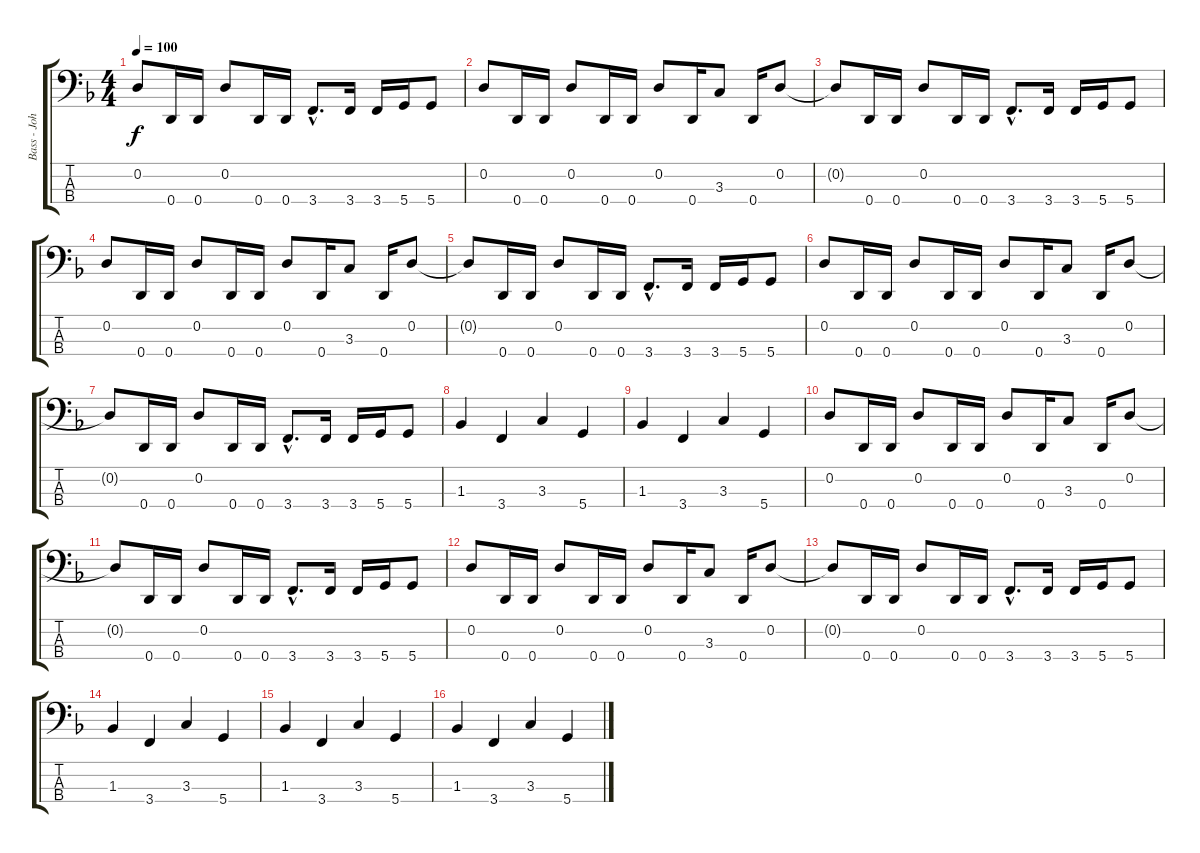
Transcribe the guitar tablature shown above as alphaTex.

\track ("Bass - John Middleton" "Bass - Joh") {instrument electricbasspick}
\staff {score tabs}
\tuning (G2 D2 A1 D1) {hide}
\ts (4 4)
\tempo 100
\clef f4
\ks f
0.2{t}.8{dy f} 0.4.16 0.4.16 0.2.8 0.4.16 0.4.16 3.4{hac}.8{d} 3.4.16 3.4.16 5.4.16 5.4.8 |
0.2.8 0.4.16 0.4.16 0.2.8 0.4.16 0.4.16 0.2.8 0.4.16 3.3.8 0.4.16 0.2.8 |
0.2{t}.8 0.4.16 0.4.16 0.2.8 0.4.16 0.4.16 3.4{hac}.8{d} 3.4.16 3.4.16 5.4.16 5.4.8 |
0.2.8 0.4.16 0.4.16 0.2.8 0.4.16 0.4.16 0.2.8 0.4.16 3.3.8 0.4.16 0.2.8 |
0.2{t}.8 0.4.16 0.4.16 0.2.8 0.4.16 0.4.16 3.4{hac}.8{d} 3.4.16 3.4.16 5.4.16 5.4.8 |
0.2.8 0.4.16 0.4.16 0.2.8 0.4.16 0.4.16 0.2.8 0.4.16 3.3.8 0.4.16 0.2.8 |
0.2{t}.8 0.4.16 0.4.16 0.2.8 0.4.16 0.4.16 3.4{hac}.8{d} 3.4.16 3.4.16 5.4.16 5.4.8 |
1.3.4 3.4.4 3.3.4 5.4.4 |
1.3.4 3.4.4 3.3.4 5.4.4 |
0.2.8 0.4.16 0.4.16 0.2.8 0.4.16 0.4.16 0.2.8 0.4.16 3.3.8 0.4.16 0.2.8 |
0.2{t}.8 0.4.16 0.4.16 0.2.8 0.4.16 0.4.16 3.4{hac}.8{d} 3.4.16 3.4.16 5.4.16 5.4.8 |
0.2.8 0.4.16 0.4.16 0.2.8 0.4.16 0.4.16 0.2.8 0.4.16 3.3.8 0.4.16 0.2.8 |
0.2{t}.8 0.4.16 0.4.16 0.2.8 0.4.16 0.4.16 3.4{hac}.8{d} 3.4.16 3.4.16 5.4.16 5.4.8 |
1.3.4 3.4.4 3.3.4 5.4.4 |
1.3.4 3.4.4 3.3.4 5.4.4 |
1.3.4 3.4.4 3.3.4 5.4.4
